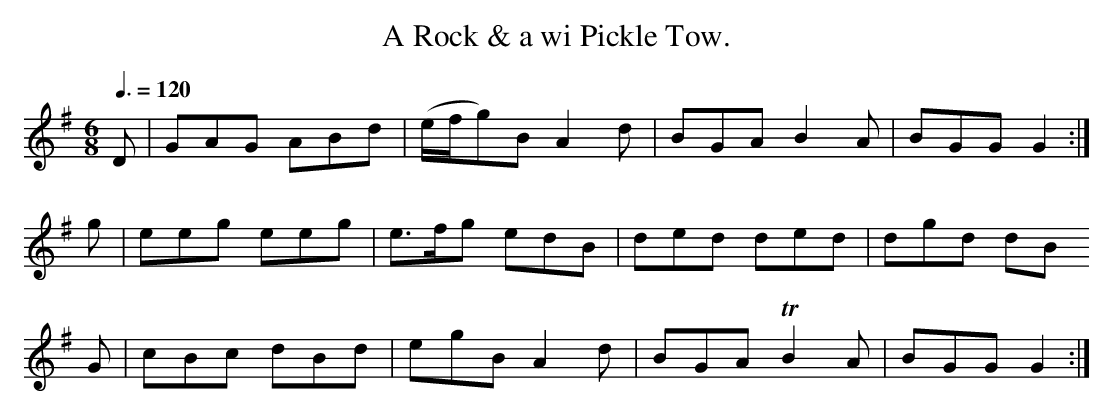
X:1
T:A Rock & a wi Pickle Tow.
M:6/8
L:1/8
Q:3/8=120
K:G major
D|GAG ABd|(e/f/g)B A2d|BGA  B2A|BGG G2:|
g|eeg eeg| e>fg    edB|ded  ded|dgd dB
G|cBc dBd| egB     A2d|BGA TB2A|BGG G2:|
